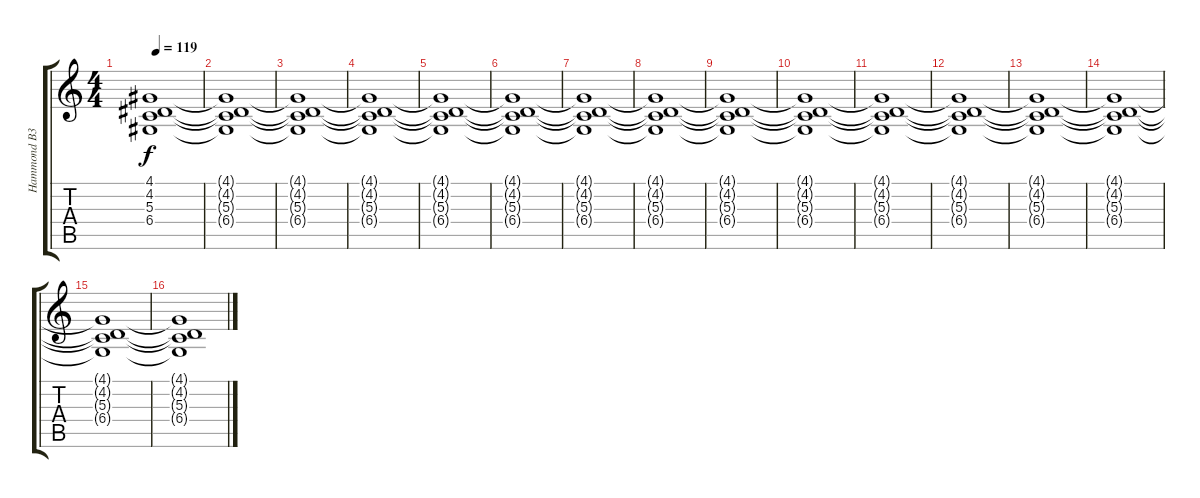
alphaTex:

\track ("Hammond B3" "Hammond B3") {instrument lead6voice}
\staff {score tabs}
\tuning (E4 B3 G3 D3 A2 E2) {hide}
\ts (4 4)
\tempo 119
\clef g2
\ks c
(4.1{t} 4.2{t} 5.3{t} 6.4{t}).1{dy f} |
(4.1{t} 4.2{t} 5.3{t} 6.4{t}).1 |
(4.1{t} 4.2{t} 5.3{t} 6.4{t}).1 |
(4.1{t} 4.2{t} 5.3{t} 6.4{t}).1 |
(4.1{t} 4.2{t} 5.3{t} 6.4{t}).1 |
(4.1{t} 4.2{t} 5.3{t} 6.4{t}).1 |
(4.1{t} 4.2{t} 5.3{t} 6.4{t}).1 |
(4.1{t} 4.2{t} 5.3{t} 6.4{t}).1 |
(4.1{t} 4.2{t} 5.3{t} 6.4{t}).1 |
(4.1{t} 4.2{t} 5.3{t} 6.4{t}).1 |
(4.1{t} 4.2{t} 5.3{t} 6.4{t}).1 |
(4.1{t} 4.2{t} 5.3{t} 6.4{t}).1 |
(4.1{t} 4.2{t} 5.3{t} 6.4{t}).1 |
(4.1{t} 4.2{t} 5.3{t} 6.4{t}).1 |
(4.1{t} 4.2{t} 5.3{t} 6.4{t}).1 |
(4.1{t} 4.2{t} 5.3{t} 6.4{t}).1
